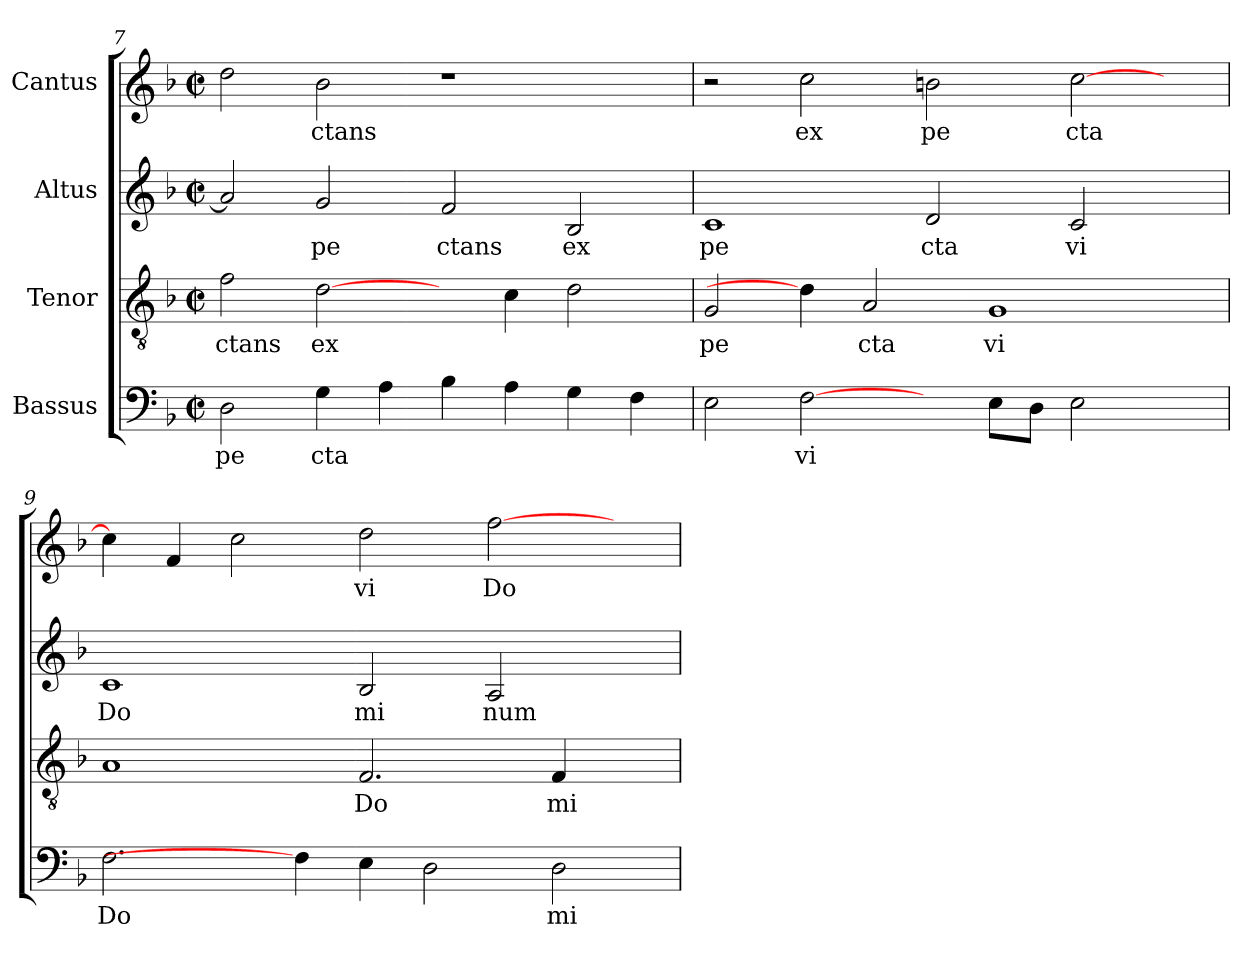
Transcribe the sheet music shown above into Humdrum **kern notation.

**kern	**text	**kern	**text	**kern	**text	**kern	**text
*part4	*part4	*part3	*part3	*part2	*part2	*part1	*part1
*staff4	*staff4	*staff3	*staff3	*staff2	*staff2	*staff1	*staff1
*I"Bassus	*	*I"Tenor	*	*I"Altus	*	*I"Cantus	*
*clefF4	*	*clefGv2	*	*clefG2	*	*clefG2	*
*k[b-]	*	*k[b-]	*	*k[b-]	*	*k[b-]	*
*F:	*	*F:	*	*F:	*	*F:	*
*M2/2	*	*M2/2	*	*M2/2	*	*M2/2	*
*met(c|)	*	*met(c|)	*	*met(c|)	*	*met(c|)	*
=7	=7	=7	=7	=7	=7	=7	=7
!	!LO:LY:b:cj	!	!LO:LY:b:cj	!	!	!	!
2D\	pe	2f\	ctans	2a/]	.	2dd\	.
!	!LO:LY:b	!	!LO:LY:b:cj	!	!LO:LY:b:cj	!	!LO:LY:b:cj
4G\	cta	[2d\	ex	2g/	pe	2b-\	ctans
4A\	.	.	.	.	.	.	.
!	!	!	!	!	!LO:LY:b:cj	!	!
4B-\	.	4ryy	.	2f/	ctans	1r	.
4A\	.	4c\	.	.	.	.	.
!	!	!	!	!	!LO:LY:b:cj	!	!
4G\	.	2d\	.	2B-/	ex	.	.
4F\	.	.	.	.	.	.	.
=8	=8	=8	=8	=8	=8	=8	=8
!	!	!	!LO:LY:b:cj	!	!LO:LY:b:cj	!	!
2E\	.	2G/	pe	1c	pe	2r	.
!	!LO:LY:b:cj	!	!	!	!	!	!LO:LY:b:cj
[2F\	vi	4d\]	.	.	.	2cc\	ex
!	!	!	!LO:LY:b:cj	!	!	!	!
.	.	2A/	cta	.	.	.	.
!	!	!	!	!	!LO:LY:b:cj	!	!LO:LY:b:cj
4ryy	.	.	.	2d/	cta	2bn\	pe
!	!	!	!LO:LY:b:cj	!	!	!	!
8E\L	.	1G	vi	.	.	.	.
8D\J	.	.	.	.	.	.	.
!	!	!	!	!	!LO:LY:b:cj	!	!LO:LY:b
2E\	.	.	.	2c/	vi	[>2cc\	cta
4ryy	.	.	.	4ryy	.	4ryy	.
=9	=9	=9	=9	=9	=9	=9	=9
!	!LO:LY:b	!	!	!	!LO:LY:b:cj	!	!
2.F\	Do	1A	.	1c	Do	4cc\]	.
.	.	.	.	.	.	4f/	.
.	.	.	.	.	.	2cc\	.
4F\]	.	.	.	.	.	.	.
!	!	!	!LO:LY:b:cj	!	!LO:LY:b:cj	!	!LO:LY:b:cj
4E\	.	2.F/	Do	2B-/	mi	2dd\	vi
2D\	.	.	.	.	.	.	.
!	!	!	!	!	!LO:LY:b:cj	!	!LO:LY:b
.	.	.	.	2A/	num	[>2ff\	Do
!	!LO:LY:b:cj	!	!LO:LY:b:cj	!	!	!	!
2D\	mi	4F/	mi	.	.	.	.
.	.	4ryy	.	4ryy	.	4ryy	.
=	=	=	=	=	=	=	=
*-	*-	*-	*-	*-	*-	*-	*-
